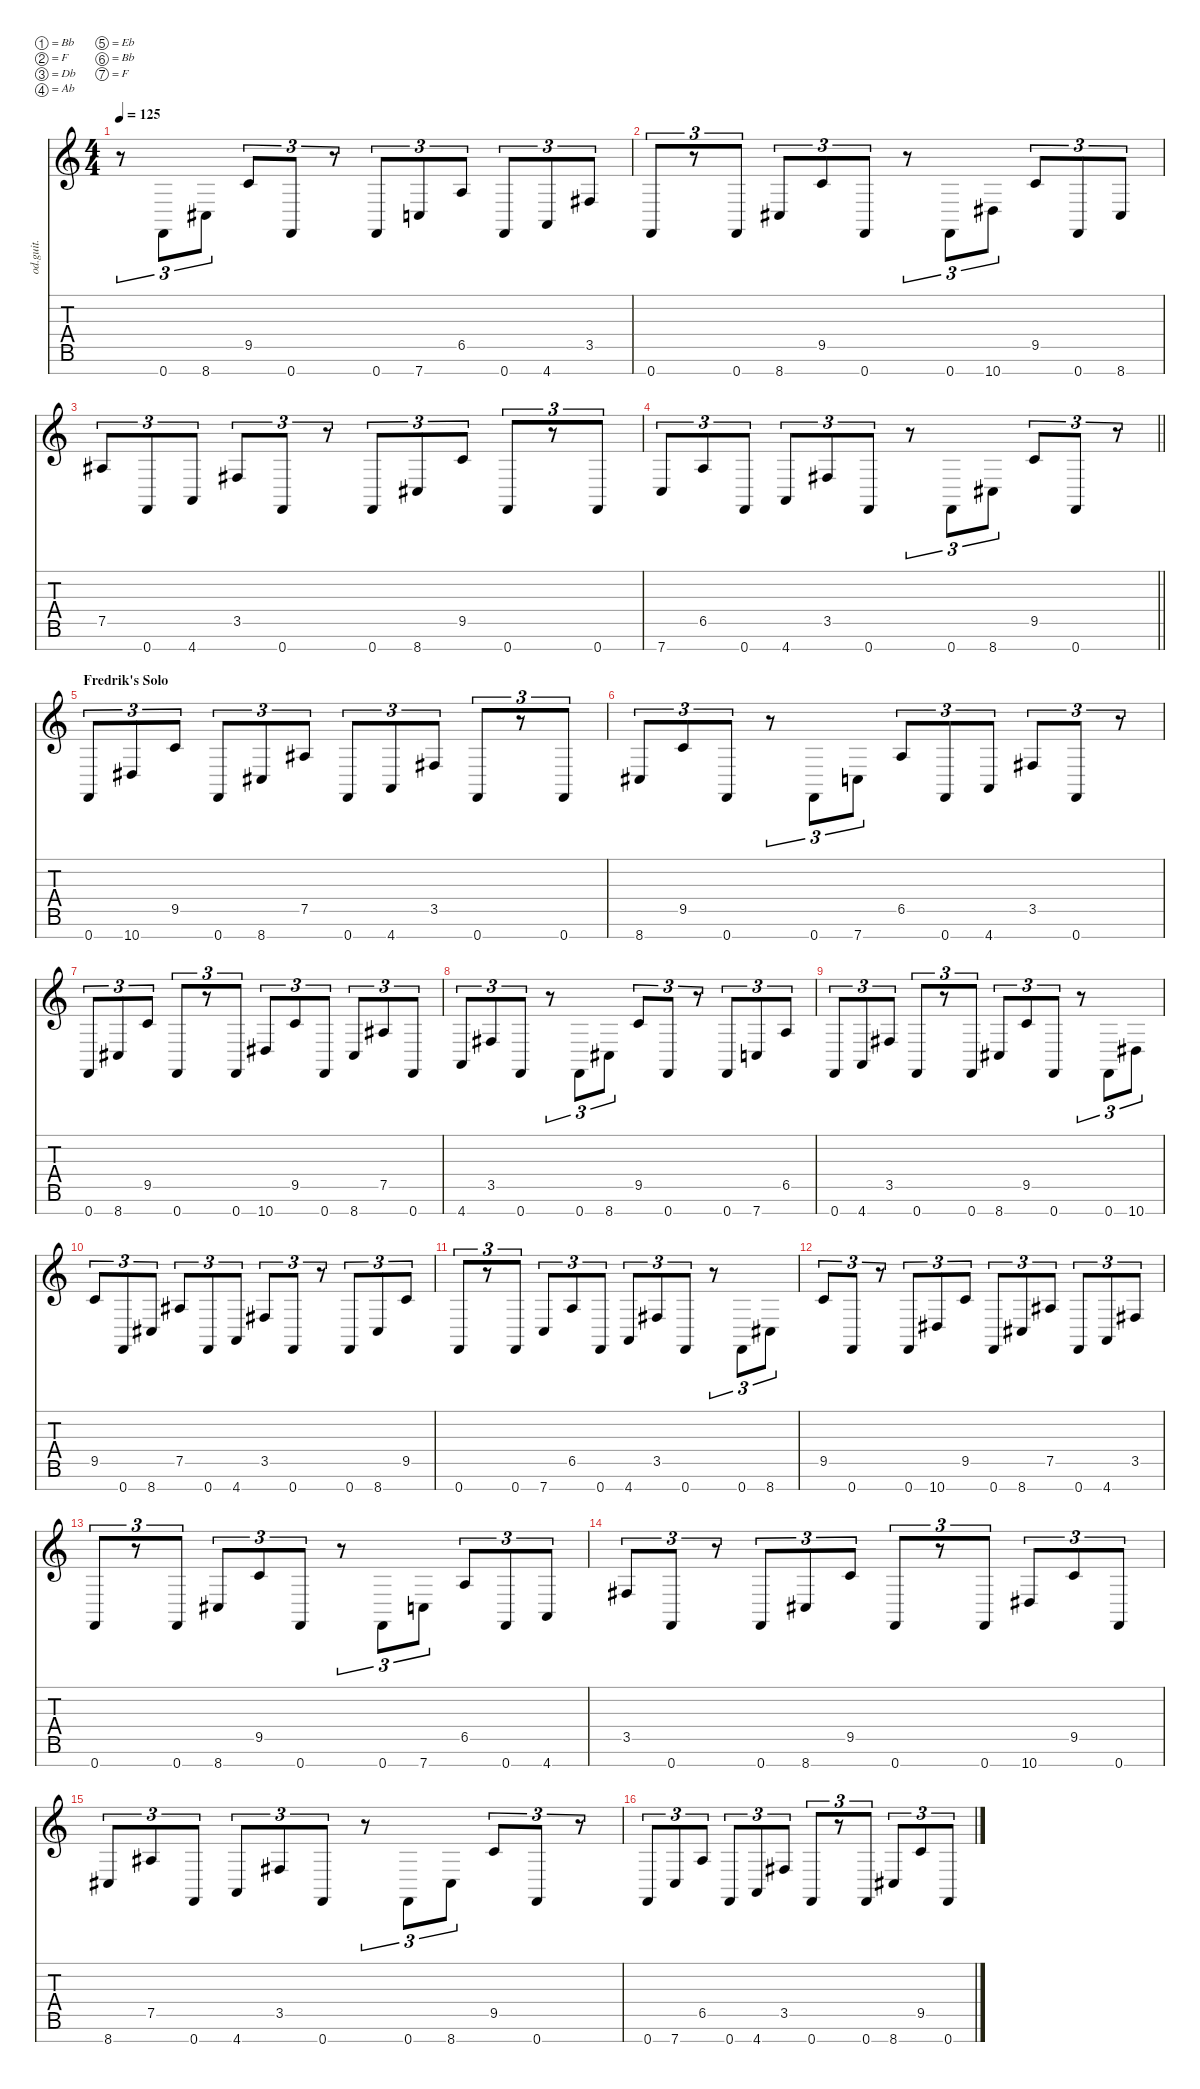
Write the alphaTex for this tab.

\defaultSystemsLayout 4
\hideDynamics
\bracketExtendMode nobrackets
\track ("8 string guitar 1 (Fredrik Thordendal)" "od.guit.") {instrument overdrivenguitar}
\staff {score tabs}
\tuning (Bb3 F3 Db3 Ab2 Eb2 Bb1 F1)
\ts (4 4)
\tempo 125
\clef g2
\ks c
r.8{tu (3 2) dy f beam Down} 0.7.8{tu (3 2) beam Up} 8.7{acc #}.8{tu (3 2) beam Up} 9.5.8{tu (3 2) beam Up} 0.7.8{tu (3 2) beam Up} r.8{tu (3 2) beam Down} 0.7.8{tu (3 2) beam Up} 7.7.8{tu (3 2) beam Up} 6.5.8{tu (3 2) beam Up} 0.7.8{tu (3 2) beam Up} 4.7.8{tu (3 2) beam Up} 3.5{acc #}.8{tu (3 2) beam Up} |
0.7.8{tu (3 2) beam Up} r.8{tu (3 2) beam Up} 0.7.8{tu (3 2) beam Up} 8.7{acc #}.8{tu (3 2) beam Up} 9.5.8{tu (3 2) beam Up} 0.7.8{tu (3 2) beam Up} r.8{tu (3 2) beam Down} 0.7.8{tu (3 2) beam Up} 10.7{acc #}.8{tu (3 2) beam Up} 9.5.8{tu (3 2) beam Up} 0.7.8{tu (3 2) beam Up} 8.7{acc #}.8{tu (3 2) beam Up} |
7.5{acc #}.8{tu (3 2) beam Up} 0.7.8{tu (3 2) beam Up} 4.7.8{tu (3 2) beam Up} 3.5{acc #}.8{tu (3 2) beam Up} 0.7.8{tu (3 2) beam Up} r.8{tu (3 2) beam Down} 0.7.8{tu (3 2) beam Up} 8.7{acc #}.8{tu (3 2) beam Up} 9.5.8{tu (3 2) beam Up} 0.7.8{tu (3 2) beam Up} r.8{tu (3 2) beam Up} 0.7.8{tu (3 2) beam Up} |
\barLineRight lightlight
7.7.8{tu (3 2) beam Up} 6.5.8{tu (3 2) beam Up} 0.7.8{tu (3 2) beam Up} 4.7.8{tu (3 2) beam Up} 3.5{acc #}.8{tu (3 2) beam Up} 0.7.8{tu (3 2) beam Up} r.8{tu (3 2) beam Down} 0.7.8{tu (3 2) beam Up} 8.7{acc #}.8{tu (3 2) beam Up} 9.5.8{tu (3 2) beam Up} 0.7.8{tu (3 2) beam Up} r.8{tu (3 2) beam Down} |
\section ("" "Fredrik's Solo")
0.7.8{tu (3 2) beam Up} 10.7{acc #}.8{tu (3 2) beam Up} 9.5.8{tu (3 2) beam Up} 0.7.8{tu (3 2) beam Up} 8.7{acc #}.8{tu (3 2) beam Up} 7.5{acc #}.8{tu (3 2) beam Up} 0.7.8{tu (3 2) beam Up} 4.7.8{tu (3 2) beam Up} 3.5{acc #}.8{tu (3 2) beam Up} 0.7.8{tu (3 2) beam Up} r.8{tu (3 2) beam Up} 0.7.8{tu (3 2) beam Up} |
8.7{acc #}.8{tu (3 2) beam Up} 9.5.8{tu (3 2) beam Up} 0.7.8{tu (3 2) beam Up} r.8{tu (3 2) beam Down} 0.7.8{tu (3 2) beam Up} 7.7.8{tu (3 2) beam Up} 6.5.8{tu (3 2) beam Up} 0.7.8{tu (3 2) beam Up} 4.7.8{tu (3 2) beam Up} 3.5{acc #}.8{tu (3 2) beam Up} 0.7.8{tu (3 2) beam Up} r.8{tu (3 2) beam Down} |
0.7.8{tu (3 2) beam Up} 8.7{acc #}.8{tu (3 2) beam Up} 9.5.8{tu (3 2) beam Up} 0.7.8{tu (3 2) beam Up} r.8{tu (3 2) beam Up} 0.7.8{tu (3 2) beam Up} 10.7{acc #}.8{tu (3 2) beam Up} 9.5.8{tu (3 2) beam Up} 0.7.8{tu (3 2) beam Up} 8.7{acc #}.8{tu (3 2) beam Up} 7.5{acc #}.8{tu (3 2) beam Up} 0.7.8{tu (3 2) beam Up} |
4.7.8{tu (3 2) beam Up} 3.5{acc #}.8{tu (3 2) beam Up} 0.7.8{tu (3 2) beam Up} r.8{tu (3 2) beam Down} 0.7.8{tu (3 2) beam Up} 8.7{acc #}.8{tu (3 2) beam Up} 9.5.8{tu (3 2) beam Up} 0.7.8{tu (3 2) beam Up} r.8{tu (3 2) beam Down} 0.7.8{tu (3 2) beam Up} 7.7.8{tu (3 2) beam Up} 6.5.8{tu (3 2) beam Up} |
0.7.8{tu (3 2) beam Up} 4.7.8{tu (3 2) beam Up} 3.5{acc #}.8{tu (3 2) beam Up} 0.7.8{tu (3 2) beam Up} r.8{tu (3 2) beam Up} 0.7.8{tu (3 2) beam Up} 8.7{acc #}.8{tu (3 2) beam Up} 9.5.8{tu (3 2) beam Up} 0.7.8{tu (3 2) beam Up} r.8{tu (3 2) beam Down} 0.7.8{tu (3 2) beam Up} 10.7{acc #}.8{tu (3 2) beam Up} |
9.5.8{tu (3 2) beam Up} 0.7.8{tu (3 2) beam Up} 8.7{acc #}.8{tu (3 2) beam Up} 7.5{acc #}.8{tu (3 2) beam Up} 0.7.8{tu (3 2) beam Up} 4.7.8{tu (3 2) beam Up} 3.5{acc #}.8{tu (3 2) beam Up} 0.7.8{tu (3 2) beam Up} r.8{tu (3 2) beam Down} 0.7.8{tu (3 2) beam Up} 8.7{acc #}.8{tu (3 2) beam Up} 9.5.8{tu (3 2) beam Up} |
0.7.8{tu (3 2) beam Up} r.8{tu (3 2) beam Up} 0.7.8{tu (3 2) beam Up} 7.7.8{tu (3 2) beam Up} 6.5.8{tu (3 2) beam Up} 0.7.8{tu (3 2) beam Up} 4.7.8{tu (3 2) beam Up} 3.5{acc #}.8{tu (3 2) beam Up} 0.7.8{tu (3 2) beam Up} r.8{tu (3 2) beam Down} 0.7.8{tu (3 2) beam Up} 8.7{acc #}.8{tu (3 2) beam Up} |
9.5.8{tu (3 2) beam Up} 0.7.8{tu (3 2) beam Up} r.8{tu (3 2) beam Down} 0.7.8{tu (3 2) beam Up} 10.7{acc #}.8{tu (3 2) beam Up} 9.5.8{tu (3 2) beam Up} 0.7.8{tu (3 2) beam Up} 8.7{acc #}.8{tu (3 2) beam Up} 7.5{acc #}.8{tu (3 2) beam Up} 0.7.8{tu (3 2) beam Up} 4.7.8{tu (3 2) beam Up} 3.5{acc #}.8{tu (3 2) beam Up} |
0.7.8{tu (3 2) beam Up} r.8{tu (3 2) beam Up} 0.7.8{tu (3 2) beam Up} 8.7{acc #}.8{tu (3 2) beam Up} 9.5.8{tu (3 2) beam Up} 0.7.8{tu (3 2) beam Up} r.8{tu (3 2) beam Down} 0.7.8{tu (3 2) beam Up} 7.7.8{tu (3 2) beam Up} 6.5.8{tu (3 2) beam Up} 0.7.8{tu (3 2) beam Up} 4.7.8{tu (3 2) beam Up} |
3.5{acc #}.8{tu (3 2) beam Up} 0.7.8{tu (3 2) beam Up} r.8{tu (3 2) beam Down} 0.7.8{tu (3 2) beam Up} 8.7{acc #}.8{tu (3 2) beam Up} 9.5.8{tu (3 2) beam Up} 0.7.8{tu (3 2) beam Up} r.8{tu (3 2) beam Up} 0.7.8{tu (3 2) beam Up} 10.7{acc #}.8{tu (3 2) beam Up} 9.5.8{tu (3 2) beam Up} 0.7.8{tu (3 2) beam Up} |
8.7{acc #}.8{tu (3 2) beam Up} 7.5{acc #}.8{tu (3 2) beam Up} 0.7.8{tu (3 2) beam Up} 4.7.8{tu (3 2) beam Up} 3.5{acc #}.8{tu (3 2) beam Up} 0.7.8{tu (3 2) beam Up} r.8{tu (3 2) beam Down} 0.7.8{tu (3 2) beam Up} 8.7{acc #}.8{tu (3 2) beam Up} 9.5.8{tu (3 2) beam Up} 0.7.8{tu (3 2) beam Up} r.8{tu (3 2) beam Down} |
0.7.8{tu (3 2) beam Up} 7.7.8{tu (3 2) beam Up} 6.5.8{tu (3 2) beam Up} 0.7.8{tu (3 2) beam Up} 4.7.8{tu (3 2) beam Up} 3.5{acc #}.8{tu (3 2) beam Up} 0.7.8{tu (3 2) beam Up} r.8{tu (3 2) beam Up} 0.7.8{tu (3 2) beam Up} 8.7{acc #}.8{tu (3 2) beam Up} 9.5.8{tu (3 2) beam Up} 0.7.8{tu (3 2) beam Up}
